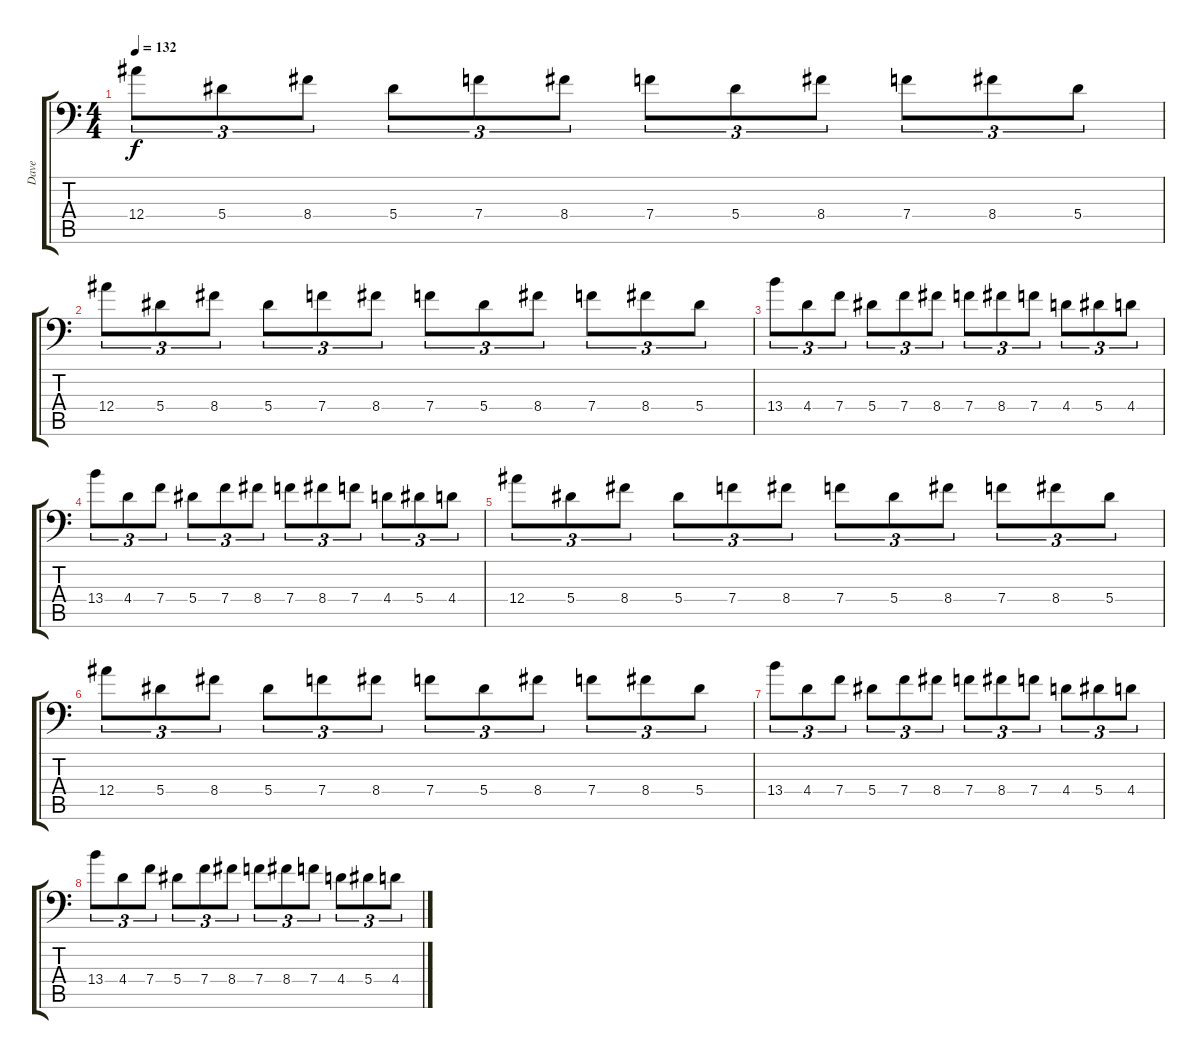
\track ("Dave" "Dave") {instrument distortionguitar}
\staff {score tabs}
\tuning (C4 G3 Eb3 Bb2 F2 Bb1) {hide}
\ts (4 4)
\tempo 132
\clef f4
\ks c
12.4.8{tu (3 2) dy f} 5.4.8{tu (3 2)} 8.4.8{tu (3 2)} 5.4.8{tu (3 2)} 7.4.8{tu (3 2)} 8.4.8{tu (3 2)} 7.4.8{tu (3 2)} 5.4.8{tu (3 2)} 8.4.8{tu (3 2)} 7.4.8{tu (3 2)} 8.4.8{tu (3 2)} 5.4.8{tu (3 2)} |
12.4.8{tu (3 2)} 5.4.8{tu (3 2)} 8.4.8{tu (3 2)} 5.4.8{tu (3 2)} 7.4.8{tu (3 2)} 8.4.8{tu (3 2)} 7.4.8{tu (3 2)} 5.4.8{tu (3 2)} 8.4.8{tu (3 2)} 7.4.8{tu (3 2)} 8.4.8{tu (3 2)} 5.4.8{tu (3 2)} |
13.4.8{tu (3 2)} 4.4.8{tu (3 2)} 7.4.8{tu (3 2)} 5.4.8{tu (3 2)} 7.4.8{tu (3 2)} 8.4.8{tu (3 2)} 7.4.8{tu (3 2)} 8.4.8{tu (3 2)} 7.4.8{tu (3 2)} 4.4.8{tu (3 2)} 5.4.8{tu (3 2)} 4.4.8{tu (3 2)} |
13.4.8{tu (3 2)} 4.4.8{tu (3 2)} 7.4.8{tu (3 2)} 5.4.8{tu (3 2)} 7.4.8{tu (3 2)} 8.4.8{tu (3 2)} 7.4.8{tu (3 2)} 8.4.8{tu (3 2)} 7.4.8{tu (3 2)} 4.4.8{tu (3 2)} 5.4.8{tu (3 2)} 4.4.8{tu (3 2)} |
12.4.8{tu (3 2)} 5.4.8{tu (3 2)} 8.4.8{tu (3 2)} 5.4.8{tu (3 2)} 7.4.8{tu (3 2)} 8.4.8{tu (3 2)} 7.4.8{tu (3 2)} 5.4.8{tu (3 2)} 8.4.8{tu (3 2)} 7.4.8{tu (3 2)} 8.4.8{tu (3 2)} 5.4.8{tu (3 2)} |
12.4.8{tu (3 2)} 5.4.8{tu (3 2)} 8.4.8{tu (3 2)} 5.4.8{tu (3 2)} 7.4.8{tu (3 2)} 8.4.8{tu (3 2)} 7.4.8{tu (3 2)} 5.4.8{tu (3 2)} 8.4.8{tu (3 2)} 7.4.8{tu (3 2)} 8.4.8{tu (3 2)} 5.4.8{tu (3 2)} |
13.4.8{tu (3 2)} 4.4.8{tu (3 2)} 7.4.8{tu (3 2)} 5.4.8{tu (3 2)} 7.4.8{tu (3 2)} 8.4.8{tu (3 2)} 7.4.8{tu (3 2)} 8.4.8{tu (3 2)} 7.4.8{tu (3 2)} 4.4.8{tu (3 2)} 5.4.8{tu (3 2)} 4.4.8{tu (3 2)} |
13.4.8{tu (3 2)} 4.4.8{tu (3 2)} 7.4.8{tu (3 2)} 5.4.8{tu (3 2)} 7.4.8{tu (3 2)} 8.4.8{tu (3 2)} 7.4.8{tu (3 2)} 8.4.8{tu (3 2)} 7.4.8{tu (3 2)} 4.4.8{tu (3 2)} 5.4.8{tu (3 2)} 4.4.8{tu (3 2)}
